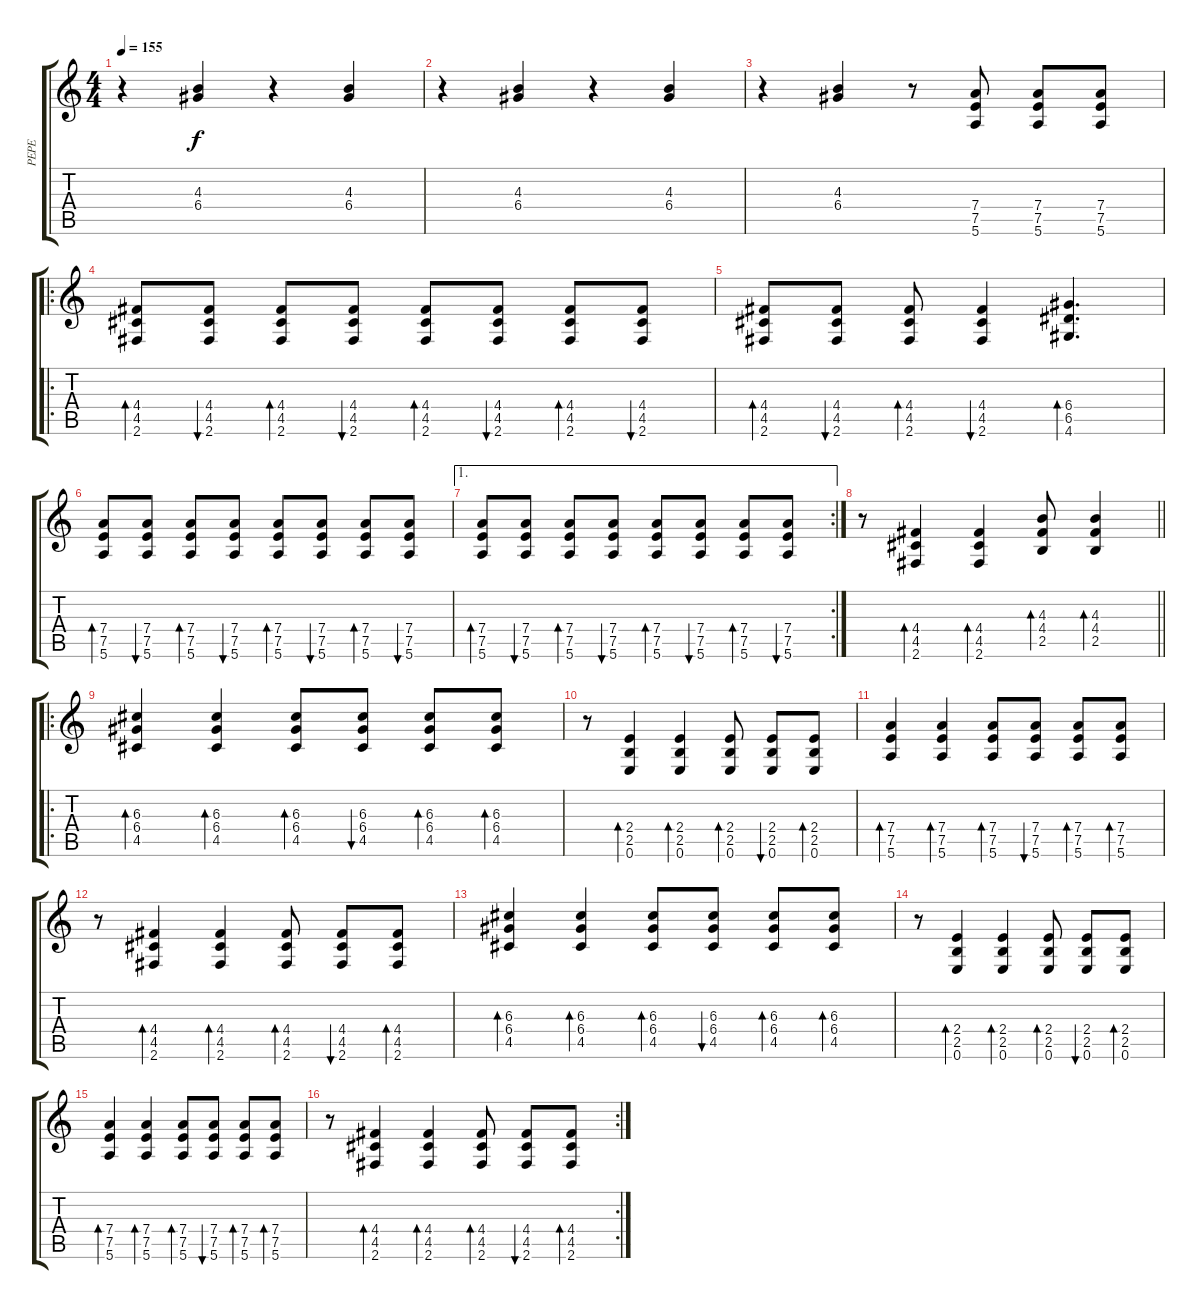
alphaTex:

\track ("PEPE " "PEPE ") {instrument distortionguitar}
\staff {score tabs}
\tuning (E4 B3 G3 D3 A2 E2) {hide}
\ts (4 4)
\tempo 155
\clef g2
\ks c
r.4{dy f} (4.3 6.4).4 r.4 (4.3 6.4).4 |
r.4 (4.3 6.4).4 r.4 (4.3 6.4).4 |
r.4 (4.3 6.4).4 r.8 (7.4 7.5 5.6).8 (7.4 7.5 5.6).8 (7.4 7.5 5.6).8 |
\ro
(4.4 4.5 2.6).8{bd 60} (4.4 4.5 2.6).8{bu 60} (4.4 4.5 2.6).8{bd 60} (4.4 4.5 2.6).8{bu 60} (4.4 4.5 2.6).8{bd 60} (4.4 4.5 2.6).8{bu 60} (4.4 4.5 2.6).8{bd 60} (4.4 4.5 2.6).8{bu 60} |
(4.4 4.5 2.6).8{bd 60} (4.4 4.5 2.6).8{bu 60} (4.4 4.5 2.6).8{bd 60} (4.4 4.5 2.6).4{bu 60} (6.4 6.5 4.6).4{d bd 60} |
(7.4 7.5 5.6).8{bd 60} (7.4 7.5 5.6).8{bu 60} (7.4 7.5 5.6).8{bd 60} (7.4 7.5 5.6).8{bu 60} (7.4 7.5 5.6).8{bd 60} (7.4 7.5 5.6).8{bu 60} (7.4 7.5 5.6).8{bd 60} (7.4 7.5 5.6).8{bu 60} |
\ae 1
\rc 2
(7.4 7.5 5.6).8{bd 60} (7.4 7.5 5.6).8{bu 60} (7.4 7.5 5.6).8{bd 60} (7.4 7.5 5.6).8{bu 60} (7.4 7.5 5.6).8{bd 60} (7.4 7.5 5.6).8{bu 60} (7.4 7.5 5.6).8{bd 60} (7.4 7.5 5.6).8{bu 60} |
\barLineRight lightlight
r.8 (4.4 4.5 2.6).4{bd 60} (4.4 4.5 2.6).4{bd 60} (4.3 4.4 2.5).8{bd 60} (4.3 4.4 2.5).4{bd 60} |
\ro
(6.3 6.4 4.5).4{bd 60} (6.3 6.4 4.5).4{bd 60} (6.3 6.4 4.5).8{bd 60} (6.3 6.4 4.5).8{bu 60} (6.3 6.4 4.5).8{bd 60} (6.3 6.4 4.5).8{bd 60} |
r.8 (2.4 2.5 0.6).4{bd 60} (2.4 2.5 0.6).4{bd 60} (2.4 2.5 0.6).8{bd 60} (2.4 2.5 0.6).8{bu 60} (2.4 2.5 0.6).8{bd 60} |
(7.4 7.5 5.6).4{bd 60} (7.4 7.5 5.6).4{bd 60} (7.4 7.5 5.6).8{bd 60} (7.4 7.5 5.6).8{bu 60} (7.4 7.5 5.6).8{bd 60} (7.4 7.5 5.6).8{bd 60} |
r.8 (4.4 4.5 2.6).4{bd 60} (4.4 4.5 2.6).4{bd 60} (4.4 4.5 2.6).8{bd 60} (4.4 4.5 2.6).8{bu 60} (4.4 4.5 2.6).8{bd 60} |
(6.3 6.4 4.5).4{bd 60} (6.3 6.4 4.5).4{bd 60} (6.3 6.4 4.5).8{bd 60} (6.3 6.4 4.5).8{bu 60} (6.3 6.4 4.5).8{bd 60} (6.3 6.4 4.5).8{bd 60} |
r.8 (2.4 2.5 0.6).4{bd 60} (2.4 2.5 0.6).4{bd 60} (2.4 2.5 0.6).8{bd 60} (2.4 2.5 0.6).8{bu 60} (2.4 2.5 0.6).8{bd 60} |
(7.4 7.5 5.6).4{bd 60} (7.4 7.5 5.6).4{bd 60} (7.4 7.5 5.6).8{bd 60} (7.4 7.5 5.6).8{bu 60} (7.4 7.5 5.6).8{bd 60} (7.4 7.5 5.6).8{bd 60} |
\rc 2
r.8 (4.4 4.5 2.6).4{bd 60} (4.4 4.5 2.6).4{bd 60} (4.4 4.5 2.6).8{bd 60} (4.4 4.5 2.6).8{bu 60} (4.4 4.5 2.6).8{bd 60}
